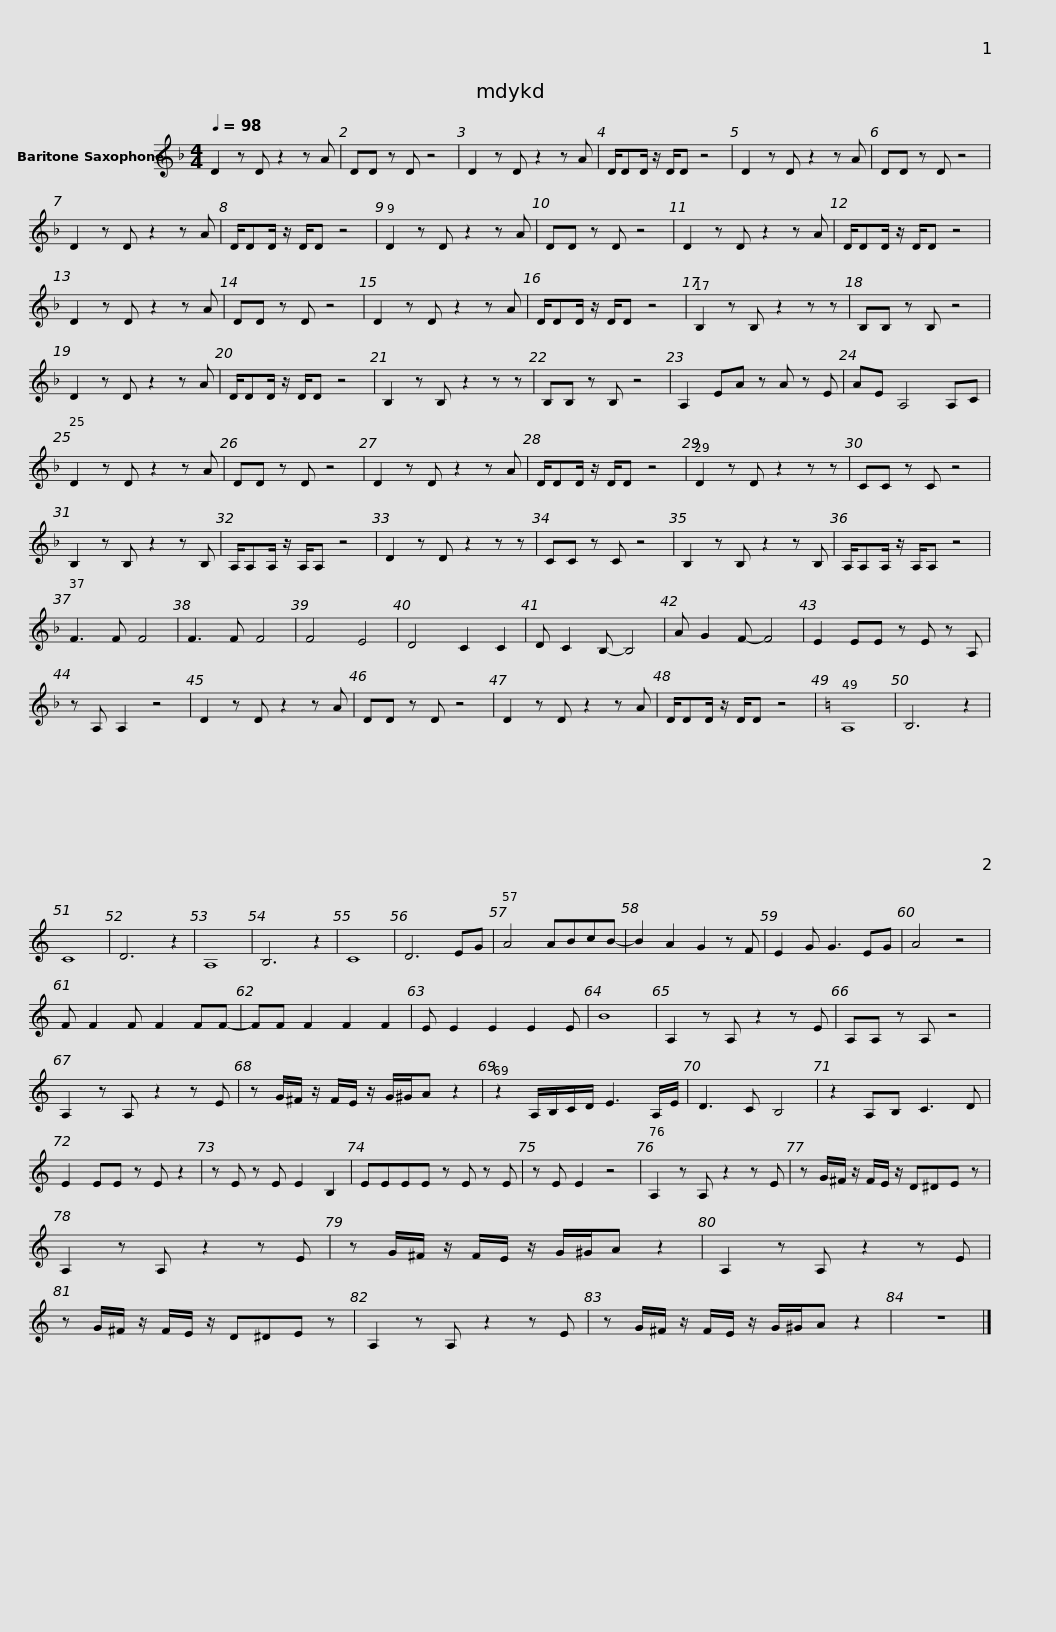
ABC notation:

X:1
L:1/8
Q:1/4=98
M:4/4
I:linebreak $
K:none
V:1 treble transpose=-21
V:1
[K:F] D2 z D z2 z A | DD z D z4 | D2 z D z2 z A | D/DD/ z/ D/D z4 | D2 z D z2 z A | %5
 DD z D z4 |$ D2 z D z2 z A | D/DD/ z/ D/D z4 | D2 z D z2 z A | DD z D z4 | %10
 D2 z D z2 z A | D/DD/ z/ D/D z4 |$ D2 z D z2 z A | DD z D z4 | D2 z D z2 z A | %15
 D/DD/ z/ D/D z4 | B,2 z B, z2 z z | B,B, z B, z4 | D2 z D z2 z A |$ D/DD/ z/ D/D z4 | %20
 B,2 z B, z2 z z | B,B, z B, z4 | A,2 EA z A z E | AE A,4 A,C | D2 z D z2 z A | %25
 DD z D z4 |$ D2 z D z2 z A | D/DD/ z/ D/D z4 | D2 z D z2 z z | CC z C z4 | %30
 B,2 z B, z2 z B, | A,/A,A,/ z/ A,/A, z4 |$ D2 z D z2 z z | CC z C z4 | B,2 z B, z2 z B, | %35
 A,/A,A,/ z/ A,/A, z4 | F3 F F4 | F3 F F4 | F4 E4 | D4 C2 C2 |$ %40
 D C2 B,- B,4 | A G2 F- F4 | E2 EE z E z A, | z A, A,2 z4 | D2 z D z2 z A | %45
 DD z D z4 | D2 z D z2 z A |$ D/DD/ z/ D/D z4 |[K:C] A,8 | B,6 z2 | %50
 C8 | D6 z2 | A,8 | B,6 z2 | C8 | %55
 D6 EG | A4 ABcB- | B2 A2 G2 z F | E2 G G3 EG |$ A4 z4 | %60
 F F2 F F2 FF- | FF F2 F2 F2 | E E2 E2 E2 E | B8 | A,2 z A, z2 z E | %65
 A,A, z A, z4 | A,2 z A, z2 z E |$ z G/^F/ z/ F/E/ z/ G/^G/A z2 | z2 A,/B,/C/D/ E3 A,/E/ | D3 C B,4 | %70
 z2 A,B, C3 D | E2 EE z E z2 | z E z E E2 B,2 |$ EEEE z E z E | z E E2 z4 | %75
 A,2 z A, z2 z E | z G/^F/ z/ F/E/ z/ D^DE z | A,2 z A, z2 z E |$ z G/^F/ z/ F/E/ z/ G/^G/A z2 | A,2 z A, z2 z E | %80
 z G/^F/ z/ F/E/ z/ D^DE z | A,2 z A, z2 z E |$ z G/^F/ z/ F/E/ z/ G/^G/A z2 | z8 |] %84
